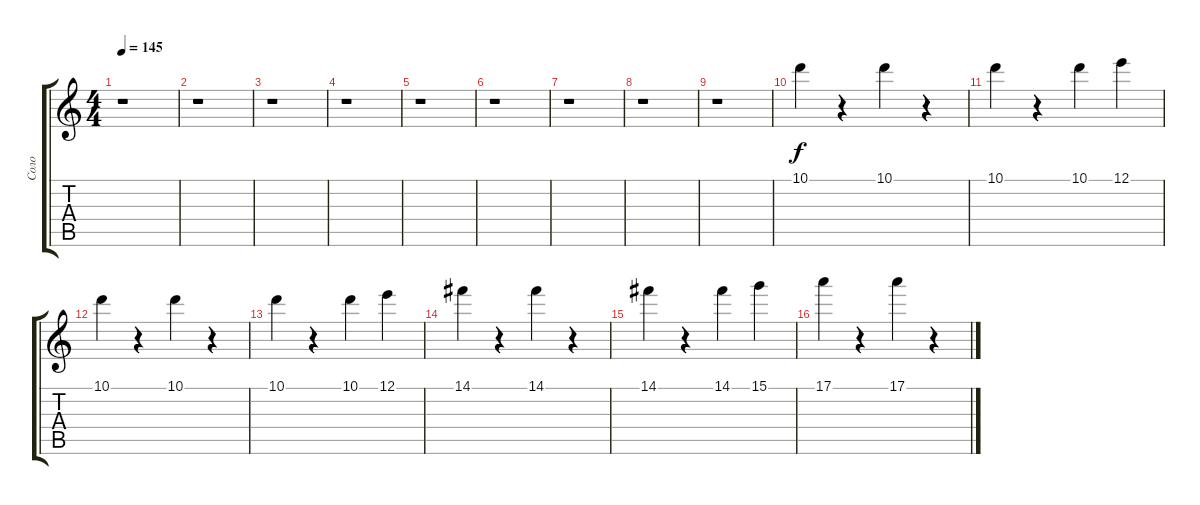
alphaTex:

\track ("Соло" "Соло") {instrument distortionguitar}
\staff {score tabs}
\tuning (E4 B3 G3 D3 A2 E2) {hide}
\ts (4 4)
\tempo 145
\clef g2
\ks c
r.1{dy f} |
r.1 |
r.1 |
r.1 |
r.1 |
r.1 |
r.1 |
r.1 |
r.1 |
10.1.4 r.4 10.1.4 r.4 |
10.1.4 r.4 10.1.4 12.1.4 |
10.1.4 r.4 10.1.4 r.4 |
10.1.4 r.4 10.1.4 12.1.4 |
14.1.4 r.4 14.1.4 r.4 |
14.1.4 r.4 14.1.4 15.1.4 |
17.1.4 r.4 17.1.4 r.4
